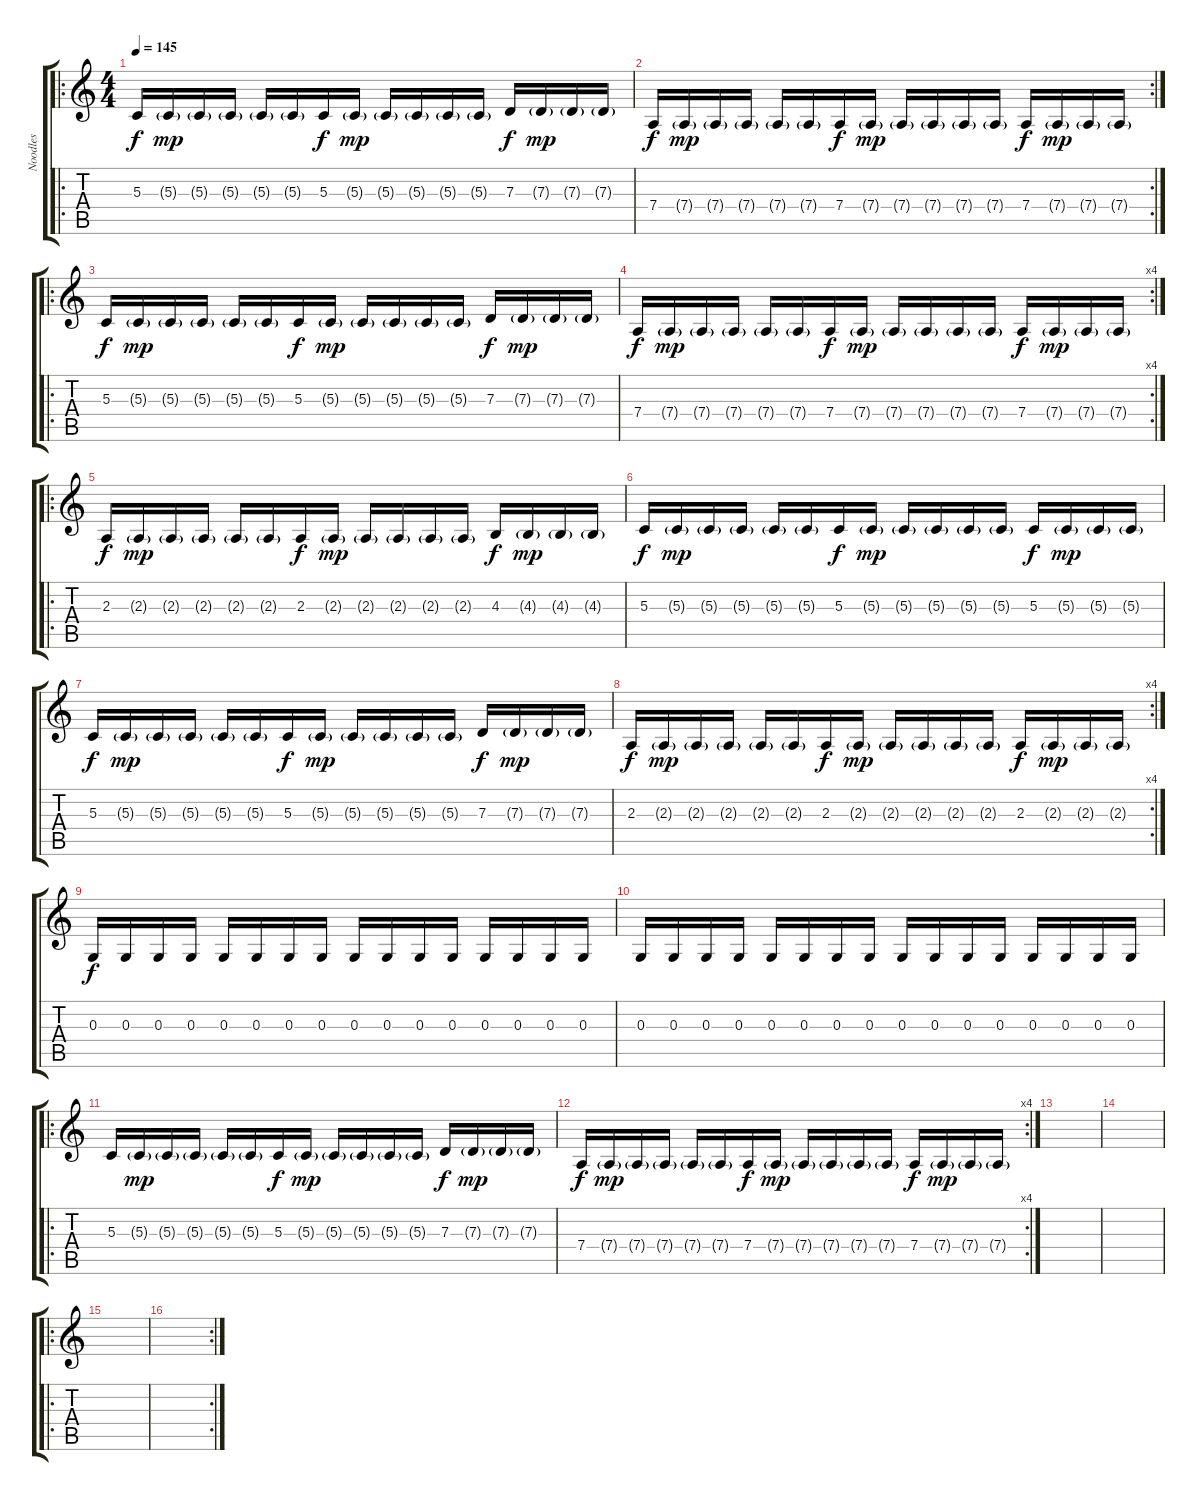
\track ("Noodles" "Noodles") {instrument clavinet}
\staff {score tabs}
\tuning (E4 B3 G3 D3 A2 E2) {hide}
\ro
\ts (4 4)
\tempo 145
\clef g2
\ks c
5.3.16{dy f} 5.3{g}.16{dy mp} 5.3{g}.16 5.3{g}.16 5.3{g}.16 5.3{g}.16 5.3.16{dy f} 5.3{g}.16{dy mp} 5.3{g}.16 5.3{g}.16 5.3{g}.16 5.3{g}.16 7.3.16{dy f} 7.3{g}.16{dy mp} 7.3{g}.16 7.3{g}.16 |
\rc 2
7.4.16{dy f} 7.4{g}.16{dy mp} 7.4{g}.16 7.4{g}.16 7.4{g}.16 7.4{g}.16 7.4.16{dy f} 7.4{g}.16{dy mp} 7.4{g}.16 7.4{g}.16 7.4{g}.16 7.4{g}.16 7.4.16{dy f} 7.4{g}.16{dy mp} 7.4{g}.16 7.4{g}.16 |
\ro
5.3.16{dy f} 5.3{g}.16{dy mp} 5.3{g}.16 5.3{g}.16 5.3{g}.16 5.3{g}.16 5.3.16{dy f} 5.3{g}.16{dy mp} 5.3{g}.16 5.3{g}.16 5.3{g}.16 5.3{g}.16 7.3.16{dy f} 7.3{g}.16{dy mp} 7.3{g}.16 7.3{g}.16 |
\rc 4
7.4.16{dy f} 7.4{g}.16{dy mp} 7.4{g}.16 7.4{g}.16 7.4{g}.16 7.4{g}.16 7.4.16{dy f} 7.4{g}.16{dy mp} 7.4{g}.16 7.4{g}.16 7.4{g}.16 7.4{g}.16 7.4.16{dy f} 7.4{g}.16{dy mp} 7.4{g}.16 7.4{g}.16 |
\ro
2.3.16{dy f} 2.3{g}.16{dy mp} 2.3{g}.16 2.3{g}.16 2.3{g}.16 2.3{g}.16 2.3.16{dy f} 2.3{g}.16{dy mp} 2.3{g}.16 2.3{g}.16 2.3{g}.16 2.3{g}.16 4.3.16{dy f} 4.3{g}.16{dy mp} 4.3{g}.16 4.3{g}.16 |
5.3.16{dy f} 5.3{g}.16{dy mp} 5.3{g}.16 5.3{g}.16 5.3{g}.16 5.3{g}.16 5.3.16{dy f} 5.3{g}.16{dy mp} 5.3{g}.16 5.3{g}.16 5.3{g}.16 5.3{g}.16 5.3.16{dy f} 5.3{g}.16{dy mp} 5.3{g}.16 5.3{g}.16 |
5.3.16{dy f} 5.3{g}.16{dy mp} 5.3{g}.16 5.3{g}.16 5.3{g}.16 5.3{g}.16 5.3.16{dy f} 5.3{g}.16{dy mp} 5.3{g}.16 5.3{g}.16 5.3{g}.16 5.3{g}.16 7.3.16{dy f} 7.3{g}.16{dy mp} 7.3{g}.16 7.3{g}.16 |
\rc 4
2.3.16{dy f} 2.3{g}.16{dy mp} 2.3{g}.16 2.3{g}.16 2.3{g}.16 2.3{g}.16 2.3.16{dy f} 2.3{g}.16{dy mp} 2.3{g}.16 2.3{g}.16 2.3{g}.16 2.3{g}.16 2.3.16{dy f} 2.3{g}.16{dy mp} 2.3{g}.16 2.3{g}.16 |
0.3.16{dy f} 0.3.16 0.3.16 0.3.16 0.3.16 0.3.16 0.3.16 0.3.16 0.3.16 0.3.16 0.3.16 0.3.16 0.3.16 0.3.16 0.3.16 0.3.16 |
0.3.16 0.3.16 0.3.16 0.3.16 0.3.16 0.3.16 0.3.16 0.3.16 0.3.16 0.3.16 0.3.16 0.3.16 0.3.16 0.3.16 0.3.16 0.3.16 |
\ro
5.3.16 5.3{g}.16{dy mp} 5.3{g}.16 5.3{g}.16 5.3{g}.16 5.3{g}.16 5.3.16{dy f} 5.3{g}.16{dy mp} 5.3{g}.16 5.3{g}.16 5.3{g}.16 5.3{g}.16 7.3.16{dy f} 7.3{g}.16{dy mp} 7.3{g}.16 7.3{g}.16 |
\rc 4
7.4.16{dy f} 7.4{g}.16{dy mp} 7.4{g}.16 7.4{g}.16 7.4{g}.16 7.4{g}.16 7.4.16{dy f} 7.4{g}.16{dy mp} 7.4{g}.16 7.4{g}.16 7.4{g}.16 7.4{g}.16 7.4.16{dy f} 7.4{g}.16{dy mp} 7.4{g}.16 7.4{g}.16 |
|
|
\ro
|
\rc 2
